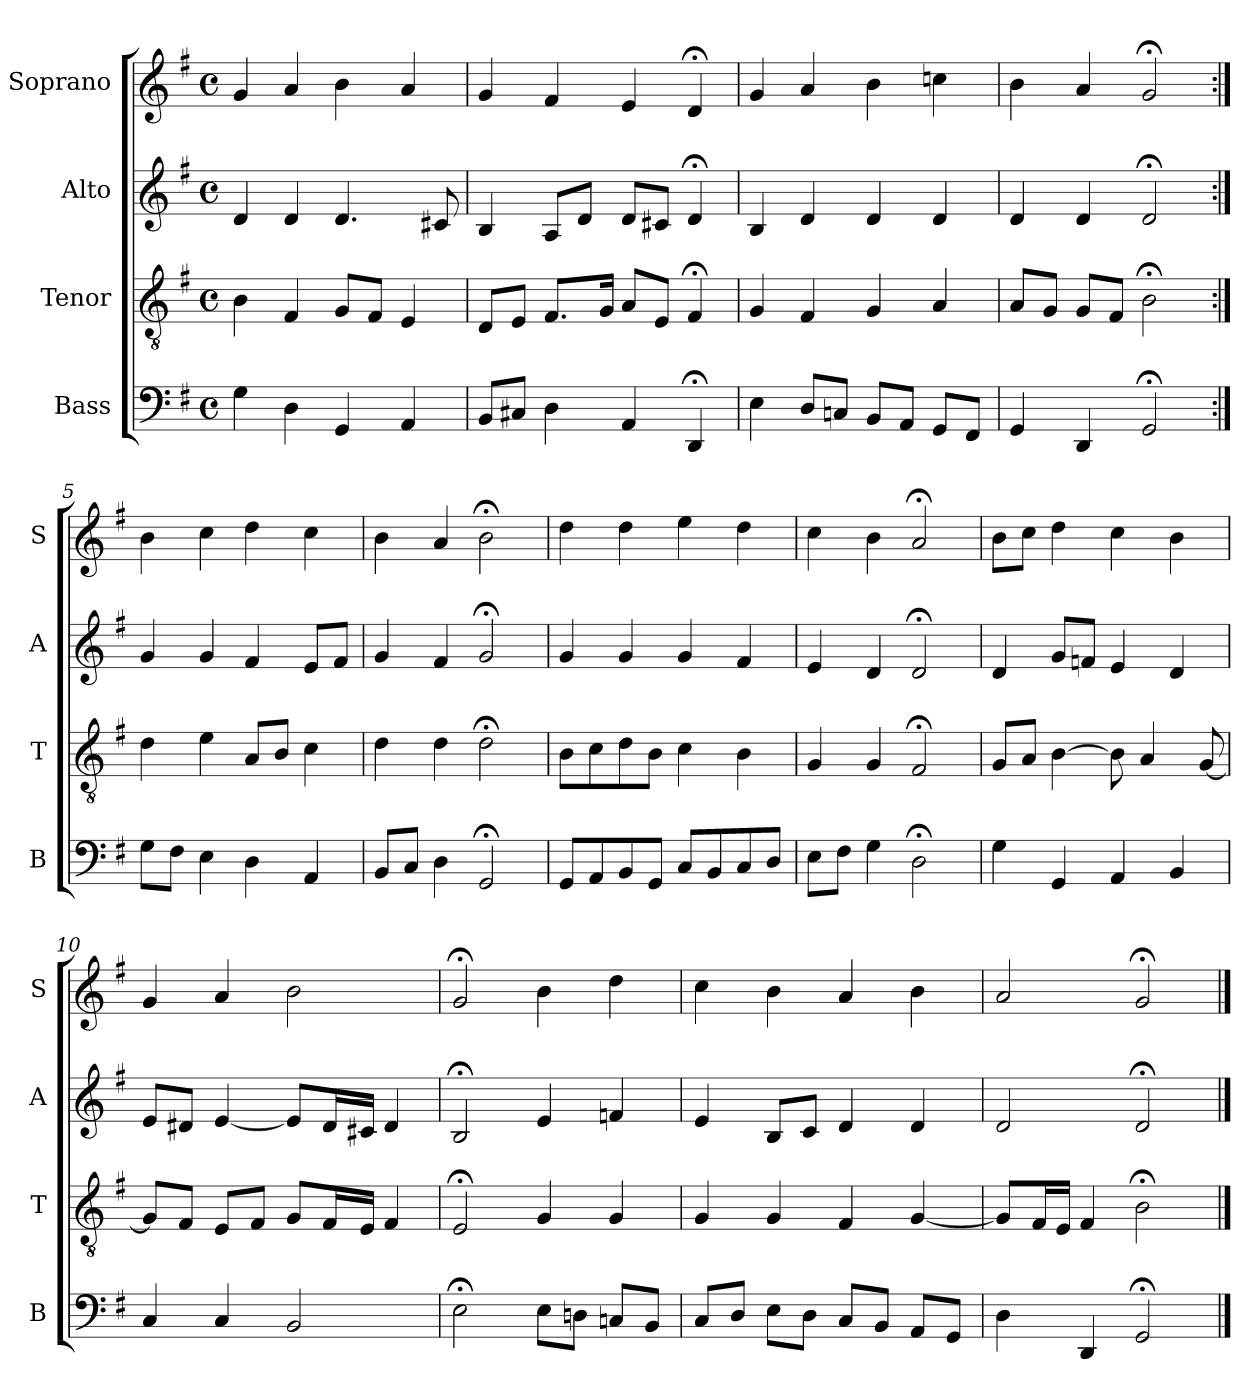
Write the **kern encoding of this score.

**kern	**kern	**kern	**kern
*part4	*part3	*part2	*part1
*staff4	*staff3	*staff2	*staff1
*I"Bass	*I"Tenor	*I"Alto	*I"Soprano
*I'B	*I'T	*I'A	*I'S
*clefF4	*clefGv2	*clefG2	*clefG2
*k[f#]	*k[f#]	*k[f#]	*k[f#]
*G:	*G:	*G:	*G:
*M4/4	*M4/4	*M4/4	*M4/4
*met(c)	*met(c)	*met(c)	*met(c)
*MM100	*MM100	*MM100	*MM100
=1	=1	=1	=1
4G	4B	4d	4g
4D	4F#	4d	4a
4GG	8GL	4.d	4b
.	8F#J	.	.
4AA	4E	.	4a
.	.	8c#X	.
=2	=2	=2	=2
8BBL	8DL	4B	4g
8C#XJ	8EJ	.	.
4D	8.F#L	8AL	4f#
.	.	8dJ	.
.	16GJk	.	.
4AA	8AL	8dL	4e
.	8EJ	8c#XJ	.
4DD;<	4F#;<	4d;<	4d;<
=3	=3	=3	=3
4E	4G	4B	4g
8DL	4F#	4d	4a
8CnJ	.	.	.
8BBL	4G	4d	4b
8AAJ	.	.	.
8GGL	4A	4d	4ccn
8FF#J	.	.	.
=4	=4	=4	=4
4GG	8AL	4d	4b
.	8GJ	.	.
4DD	8GL	4d	4a
.	8F#J	.	.
2GG;<	2B;<	2d;<	2g;<
=5:|!	=5:|!	=5:|!	=5:|!
8GL	4d	4g	4b
8F#J	.	.	.
4E	4e	4g	4cc
4D	8AL	4f#	4dd
.	8BJ	.	.
4AA	4c	8eL	4cc
.	.	8f#J	.
=6	=6	=6	=6
8BBL	4d	4g	4b
8CJ	.	.	.
4D	4d	4f#	4a
2GG;<	2d;<	2g;<	2b;<
=7	=7	=7	=7
8GGL	8BL	4g	4dd
8AA	8c	.	.
8BB	8d	4g	4dd
8GGJ	8BJ	.	.
8CL	4c	4g	4ee
8BB	.	.	.
8C	4B	4f#	4dd
8DJ	.	.	.
=8	=8	=8	=8
8EL	4G	4e	4cc
8F#J	.	.	.
4G	4G	4d	4b
2D;<	2F#;<	2d;<	2a;<
=9	=9	=9	=9
4G	8GL	4d	8bL
.	8AJ	.	8ccJ
4GG	[4B	8gL	4dd
.	.	8fnJ	.
4AA	8B]	4e	4cc
.	4A	.	.
4BB	.	4d	4b
.	[8G	.	.
=10	=10	=10	=10
4C	8GL]	8eL	4g
.	8F#J	8d#XJ	.
4C	8EL	[4e	4a
.	8F#J	.	.
2BBi	8GiL	8eiL]	2bi
.	16F#L	16d#L	.
.	16EJJ	16c#XJJ	.
.	4F#	4d#	.
=11	=11	=11	=11
2E;<	2E;<	2B;<	2g;<
8EL	4G	4e	4b
8DnJ	.	.	.
8CnL	4G	4fn	4dd
8BBJ	.	.	.
=12	=12	=12	=12
8CL	4G	4e	4cc
8DJ	.	.	.
8EL	4G	8BL	4b
8DJ	.	8cJ	.
8CL	4F#	4d	4a
8BBJ	.	.	.
8AAL	[4G	4d	4b
8GGJ	.	.	.
=13	=13	=13	=13
4D	8GL]	2d	2a
.	16F#L	.	.
.	16EJJ	.	.
4DD	4F#	.	.
2GG;<	2B;<	2d;<	2g;<
==	==	==	==
*-	*-	*-	*-
